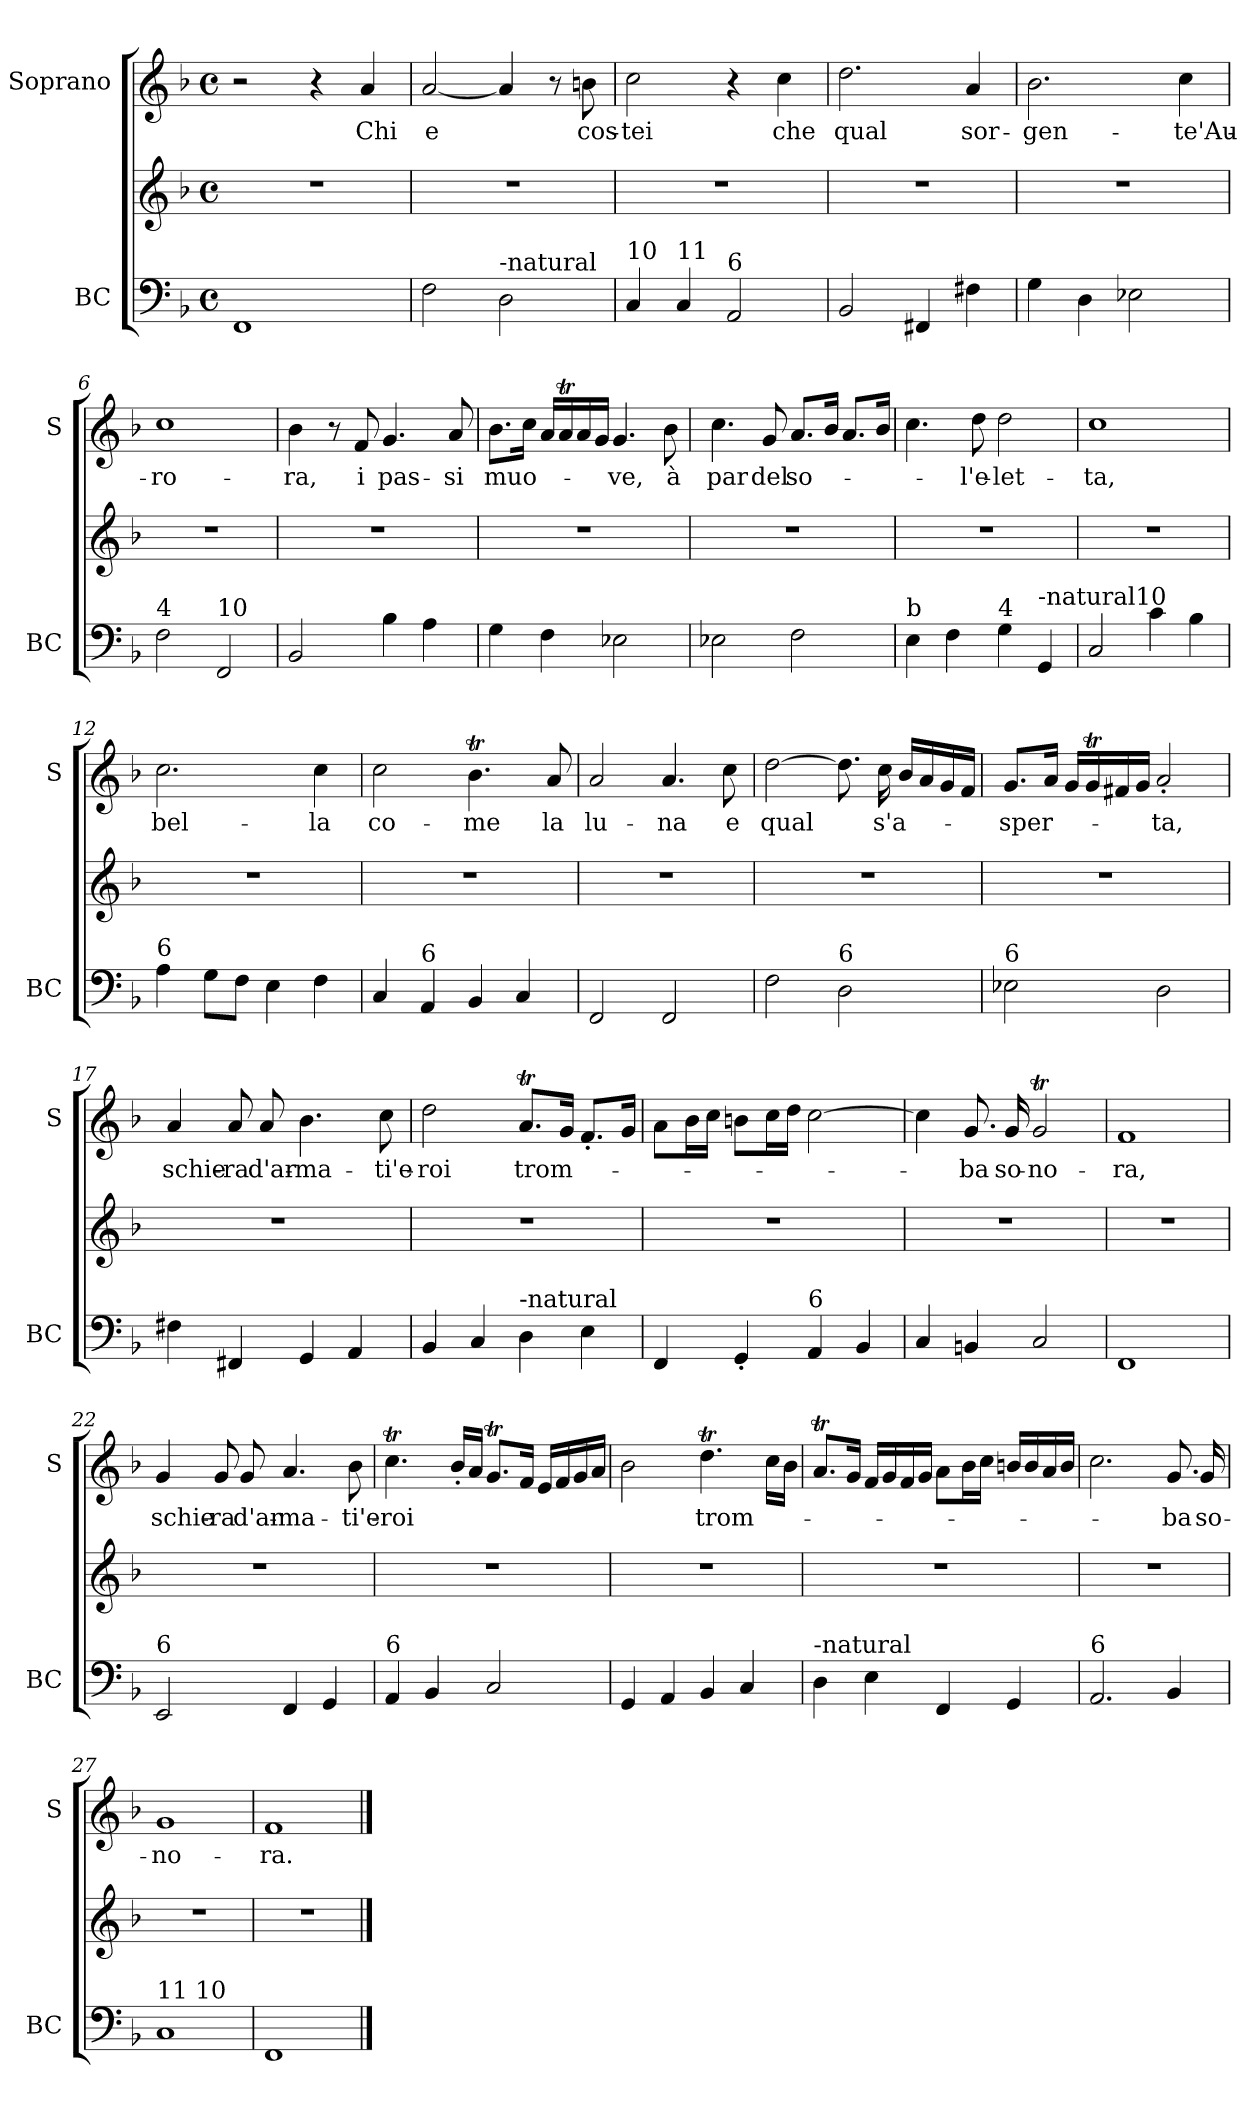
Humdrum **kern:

**kern	**kern	**kern	**text
*part2	*part2	*part1	*part1
*staff3	*staff2	*staff1	*staff1
*I"BC	*	*I"Soprano	*
*I'BC	*	*I'S	*
*clefF4	*clefG2	*clefG2	*
*k[b-]	*k[b-]	*k[b-]	*
*F:	*F:	*F:	*
*M4/4	*M4/4	*M4/4	*
*met(c)	*met(c)	*met(c)	*
=1	=1	=1	=1
1FF	1r	2r	.
.	.	4r	.
!	!	!	!LO:LY:b
.	.	4a/	Chi
=2	=2	=2	=2
!	!	!	!LO:LY:b
2F\	1r	[2a/	e
!LO:TX:a:t=-natural	!	!	!
2D\	.	4a/]	.
.	.	8r	.
!	!	!	!LO:LY:b
.	.	8bn\	cos-
=3	=3	=3	=3
!LO:TX:a:t=10	!	!	!
!	!	!	!LO:LY:b
4C/	1r	2cc\	-tei
!LO:TX:a:t=11	!	!	!
4C/	.	.	.
!LO:TX:a:t=6	!	!	!
2AA/	.	4r	.
!	!	!	!LO:LY:b
.	.	4cc\	che
=4	=4	=4	=4
!	!	!	!LO:LY:b
2BB-/	1r	2.dd\	qual
4FF#X/	.	.	.
!	!	!	!LO:LY:b
4F#X\	.	4a/	sor-
=5	=5	=5	=5
!	!	!	!LO:LY:b
4G\	1r	2.b-\	-gen-
4D\	.	.	.
2E-X\	.	.	.
!	!	!	!LO:LY:b
.	.	4cc\	-te'Au-
!!LO:LB:g=z
=6	=6	=6	=6
!LO:TX:a:t=4	!	!	!
!	!	!	!LO:LY:b
2F\	1r	1cc	-ro-
!LO:TX:a:t=10	!	!	!
2FF/	.	.	.
=7	=7	=7	=7
!	!	!	!LO:LY:b
2BB-/	1r	4b-\	-ra,
.	.	8r	.
!	!	!	!LO:LY:b
.	.	8f/	i
!	!	!	!LO:LY:b
4B-\	.	4.g/	pas-
4A\	.	.	.
!	!	!	!LO:LY:b
.	.	8a/	-si
=8	=8	=8	=8
!	!	!	!LO:LY:b
4G\	1r	8.b-\L	muo-
.	.	16cc\Jk	.
4F\	.	16a/LL	.
.	.	16at/	.
.	.	16a/	.
.	.	16g/JJ	.
!	!	!	!LO:LY:b
2E-X\	.	4.g/	-ve,
!	!	!	!LO:LY:b
.	.	8b-\	à
=9	=9	=9	=9
!	!	!	!LO:LY:b
2E-X\	1r	4.cc\	par
!	!	!	!LO:LY:b
.	.	8g/	del
!	!	!	!LO:LY:b
2F\	.	8.a/L	so-
.	.	16b-/Jk	.
.	.	8.a/L	.
.	.	16b-/Jk	.
=10	=10	=10	=10
!LO:TX:a:t=b	!	!	!
4E\	1r	4.cc\	.
4F\	.	.	.
!	!	!	!LO:LY:b
.	.	8dd\	-l'e-
!LO:TX:a:t=4	!	!	!
!	!	!	!LO:LY:b
4G\	.	2dd\	-let-
!LO:TX:a:t=-natural10	!	!	!
4GG/	.	.	.
!!LO:LB:g=z
=11	=11	=11	=11
!	!	!	!LO:LY:b
2C/	1r	1cc	-ta,
4c\	.	.	.
4B-\	.	.	.
=12	=12	=12	=12
!LO:TX:a:t=6	!	!	!
!	!	!	!LO:LY:b
4A\	1r	2.cc\	bel-
8G\L	.	.	.
8F\J	.	.	.
4E\	.	.	.
!	!	!	!LO:LY:b
4F\	.	4cc\	-la
=13	=13	=13	=13
!	!	!	!LO:LY:b
4C/	1r	2cc\	co-
!LO:TX:a:t=6	!	!	!
4AA/	.	.	.
!	!	!	!LO:LY:b
4BB-/	.	4.b-T\	-me
4C/	.	.	.
!	!	!	!LO:LY:b
.	.	8a/	la
=14	=14	=14	=14
!	!	!	!LO:LY:b
2FF/	1r	2a/	lu-
!	!	!	!LO:LY:b
2FF/	.	4.a/	-na
!	!	!	!LO:LY:b
.	.	8cc\	e
=15	=15	=15	=15
!	!	!	!LO:LY:b
2F\	1r	[2dd\	qual
!LO:TX:a:t=6	!	!	!
2D\	.	8.dd\]	.
!	!	!	!LO:LY:b
.	.	16cc\	s'a-
.	.	16b-/LL	.
.	.	16a/	.
.	.	16g/	.
.	.	16f/JJ	.
!!LO:PB:g=z
=16	=16	=16	=16
!LO:TX:a:t=6	!	!	!
!	!	!	!LO:LY:b
2E-X\	1r	8.g/L	-sper-
.	.	16a/Jk	.
.	.	16g/LL	.
.	.	16gT/	.
.	.	16f#X/	.
.	.	16g/JJ	.
!	!	!	!LO:LY:b
2D\	.	2a'</	-ta,
=17	=17	=17	=17
!	!	!	!LO:LY:b
4F#X\	1r	4a/	schie-
!	!	!	!LO:LY:b
4FF#X/	.	8a/	-ra
!	!	!	!LO:LY:b
.	.	8a/	d'ar-
!	!	!	!LO:LY:b
4GG/	.	4.b-\	-ma-
4AA/	.	.	.
!	!	!	!LO:LY:b
.	.	8cc\	-ti'e-
=18	=18	=18	=18
!	!	!	!LO:LY:b
4BB-/	1r	2dd\	-roi
4C/	.	.	.
!LO:TX:a:t=-natural	!	!	!
!	!	!	!LO:LY:b
4D\	.	8.at/L	trom-
.	.	16g/Jk	.
4E\	.	8.f'</L	.
.	.	16g/Jk	.
=19	=19	=19	=19
4FF/	1r	8a\L	.
.	.	16b-\L	.
.	.	16cc\JJ	.
4GG'</	.	8bn\L	.
.	.	16cc\L	.
.	.	16dd\JJ	.
!LO:TX:a:t=6	!	!	!
4AA/	.	[2cc\	.
4BB-/	.	.	.
!!LO:LB:g=z
=20	=20	=20	=20
4C/	1r	4cc\]	.
!	!	!	!LO:LY:b
4BBn/	.	8.g/	-ba
!	!	!	!LO:LY:b
.	.	16g/	so-
!	!	!	!LO:LY:b
2C/	.	2gT/	-no-
=21	=21	=21	=21
!	!	!	!LO:LY:b
1FF	1r	1f	-ra,
=22	=22	=22	=22
!LO:TX:a:t=6	!	!	!
!	!	!	!LO:LY:b
2EE/	1r	4g/	schie-
!	!	!	!LO:LY:b
.	.	8g/	-ra
!	!	!	!LO:LY:b
.	.	8g/	d'ar-
!	!	!	!LO:LY:b
4FF/	.	4.a/	-ma-
4GG/	.	.	.
!	!	!	!LO:LY:b
.	.	8b-\	-ti'e-
=23	=23	=23	=23
!LO:TX:a:t=6	!	!	!
!	!	!	!LO:LY:b
4AA/	1r	4.ccT\	-roi
4BB-/	.	.	.
.	.	16b-'</LL	.
.	.	16a/JJ	.
2C/	.	8.gT/L	.
.	.	16f/Jk	.
.	.	16e/LL	.
.	.	16f/	.
.	.	16g/	.
.	.	16a/JJ	.
!!LO:LB:g=z
=24	=24	=24	=24
4GG/	1r	2b-\	.
4AA/	.	.	.
!	!	!	!LO:LY:b
4BB-/	.	4.ddT\	trom-
4C/	.	.	.
.	.	16cc\LL	.
.	.	16b-\JJ	.
=25	=25	=25	=25
!LO:TX:a:t=-natural	!	!	!
4D\	1r	8.at/L	.
.	.	16g/Jk	.
4E\	.	16f/LL	.
.	.	16g/	.
.	.	16f/	.
.	.	16g/JJ	.
4FF/	.	8a\L	.
.	.	16b-\L	.
.	.	16cc\JJ	.
4GG/	.	16bn/LL	.
.	.	16b/	.
.	.	16a/	.
.	.	16b/JJ	.
=26	=26	=26	=26
!LO:TX:a:t=6	!	!	!
2.AA/	1r	2.cc\	.
!	!	!	!LO:LY:b
4BB-/	.	8.g/	-ba
!	!	!	!LO:LY:b
.	.	16g/	so-
=27	=27	=27	=27
!LO:TX:a:t=11     10	!	!	!
!	!	!	!LO:LY:b
1C	1r	1g	-no-
=28	=28	=28	=28
!	!	!	!LO:LY:b
1FF	1r	1f	-ra.
==	==	==	==
*-	*-	*-	*-
